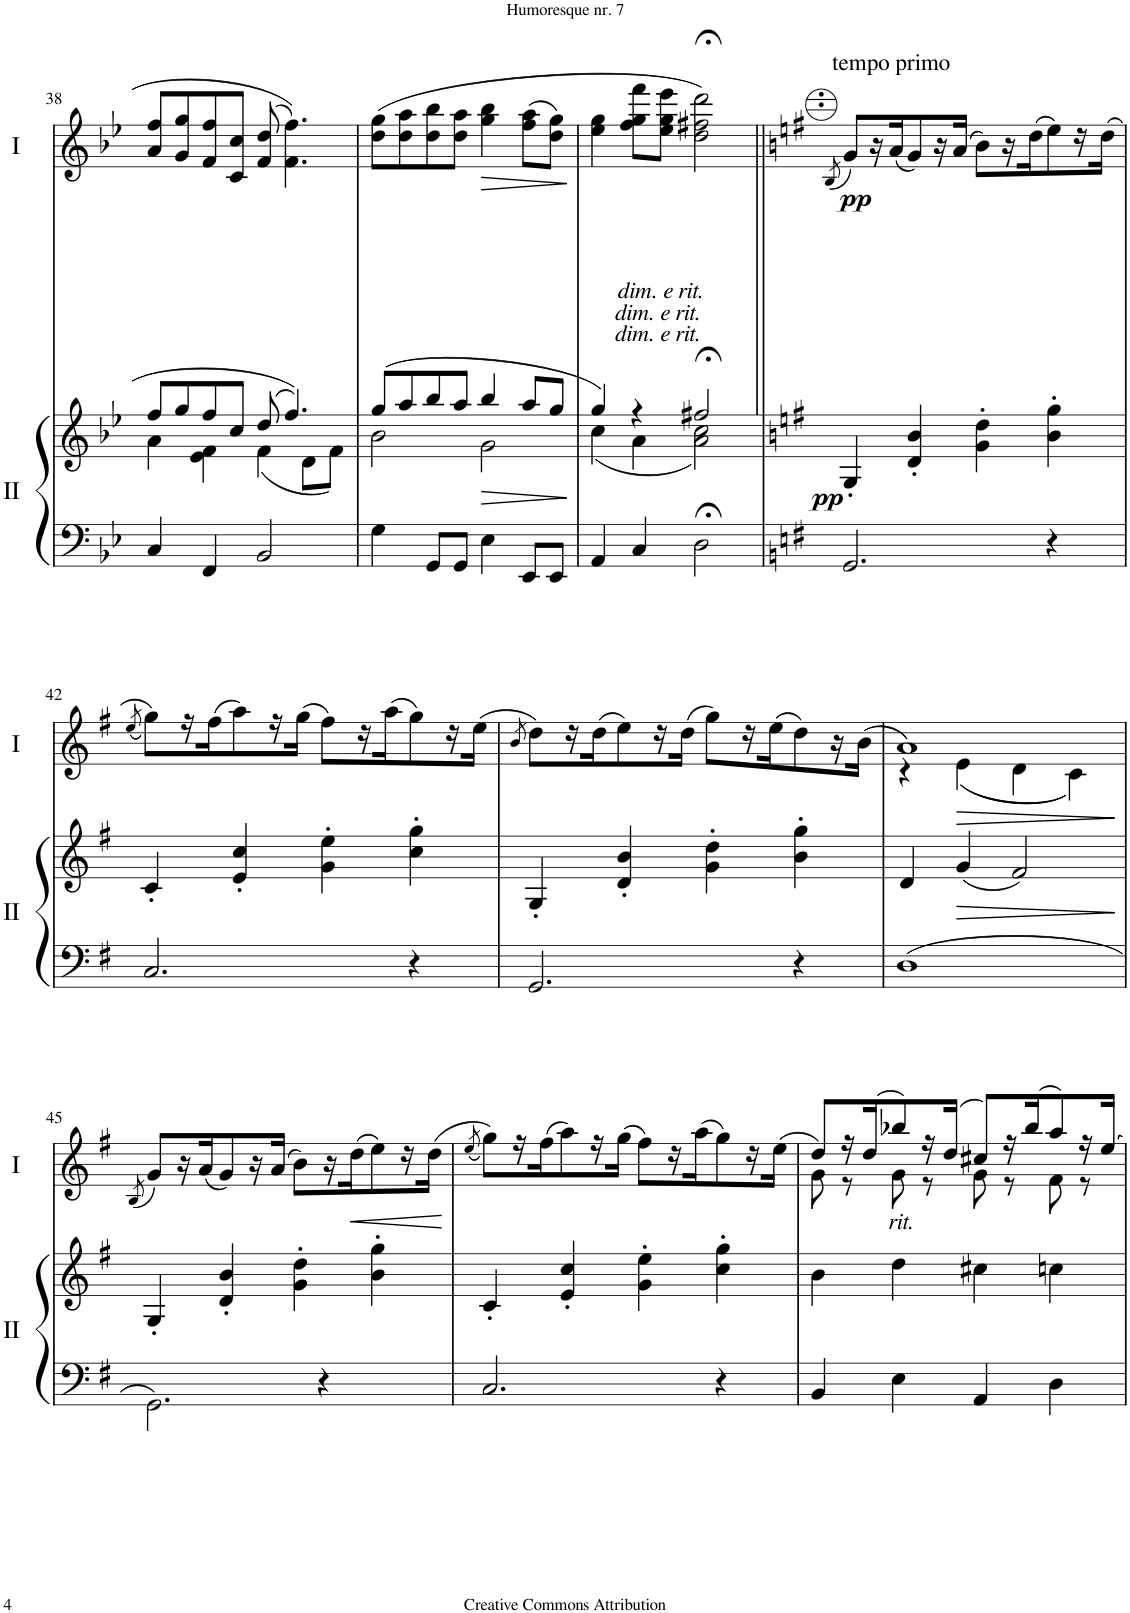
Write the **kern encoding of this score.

**kern	**kern	**dynam	**kern	**dynam
*part2	*part2	*part2	*part1	*part1
*staff3	*staff2	*staff2/3	*staff1	*staff1
*I"Acc. 2	*	*	*I"Acc. 1	*
!!LO:PB:g=z
*clefF4	*clefG2	*	*clefG2	*
*Trd7c12	*Trd7c12	*	*	*
*k[b-e-]	*k[b-e-]	*	*k[b-e-]	*
*M4/4	*M4/4	*	*M4/4	*
*met(c)	*met(c)	*	*met(c)	*
=38	=38	=38	=38	=38
*	*^	*	*	*
4C/	8ff/L	4a\	.	8a/ 8ff/L	.
.	8gg/	.	.	8g/ 8gg/	.
4FF/	8ff/	4e-\ 4f\	.	8f/ 8ff/	.
.	8cc/J	.	.	8c/ 8cc/J	.
2BB-/	(8dd/	(4f\	.	(8f/ 8dd/	.
.	4.ff/)	.	.	4.f\ 4.ff\)	.
.	.	8d\L	.	.	.
.	.	8f\J)	.	.	.
=39	=39	=39	=39	=39	=39
4G\	(8gg/L	2b-\	.	(8dd\ 8gg\L	.
.	8aa/	.	.	8dd\ 8aa\	.
8GG/L	8bb-/	.	.	8dd\ 8bb-\	.
8GG/J	8aa/J	.	.	8dd\ 8aa\J	.
!	!	!	!LO:HP:b	!	!LO:HP:b
4E-\	4bb-/	2g\	>	4gg\ 4bb-\	>
8EE-/L	8aa/L	.	.	(8ff\ 8aa\L	.
8EE-/J	8gg/J	.	.	8dd\ 8gg\J)	.
=40	=40	=40	=40	=40	=40
!	!	!	!	!LO:TX:b:i:t=dim. e rit.	!
4AA/	4gg/)	(4cc\	.	4ee-\ 4gg\	.
!	!	!	!	!LO:TX:b:i:t=dim. e rit.	!
!	!	!	!	!LO:TX:b:i:t=dim. e rit.	!
4C/	4r	4a\	.	8ff\ 8gg\ 8fff\L	.
.	.	.	.	8ee-\ 8gg\ 8eee-\J	.
2D;<\	2ff#X;</	2a\ 2cc\)	.	2dd\;< 2ff#X\;< 2ddd\;<)	.
*	*v	*v	*	*	*
=41||	=41||	=41||	=41||	=41||
*k[f#]	*k[f#]	*	*k[f#]	*
.	.	.	(8qB/	.
!	!	!	!LO:TX:a:t=tempo primo	!
!	!	!LO:DY:b	!	!LO:DY:b
2.GG/	4G'/	pp	8g/L)	pp
.	.	.	16r	.
.	.	.	(16a/J	.
.	4d/' 4b/'	.	8g/)	.
.	.	.	16r	.
.	.	.	(16a/JJ	.
.	4g\' 4dd\'	.	8b\L)	.
.	.	.	16r	.
.	.	.	(16dd\J	.
4r	4b\' 4gg\'	.	8ee\)	.
.	.	.	16r	.
.	.	.	(16dd\JJ	.
!!LO:LB:g=z
=42	=42	=42	=42	=42
.	.	.	(8qee/	.
2.C/	4c'/	.	8gg\L))	.
.	.	.	16r	.
.	.	.	(16ff#\J	.
.	4e/' 4cc/'	.	8aa\)	.
.	.	.	16r	.
.	.	.	(16gg\JJ	.
.	4g\' 4ee\'	.	8ff#\L)	.
.	.	.	16r	.
.	.	.	(16aa\J	.
4r	4cc\' 4gg\'	.	8gg\)	.
.	.	.	16r	.
.	.	.	(16ee\JJ	.
=43	=43	=43	=43	=43
.	.	.	8qb/	.
2.GG/	4G'/	.	8dd\L)	.
.	.	.	16r	.
.	.	.	(16dd\J	.
.	4d/' 4b/'	.	8ee\)	.
.	.	.	16r	.
.	.	.	(16dd\JJ	.
.	4g\' 4dd\'	.	8gg\L)	.
.	.	.	16r	.
.	.	.	(16ee\J	.
4r	4b\' 4gg\'	.	8dd\)	.
.	.	.	16r	.
.	.	.	(16b\JJ	.
=44	=44	=44	=44	=44
*	*	*	*^	*
1D	4d/	.	1a)	4r	.
!	!	!	!	!	!LO:HP:b
.	(4g/	.	.	((4e\	>
.	2f#/)	.	.	4d\	.
.	.	.	.	4c\))	.
*	*	*	*v	*v	*
.	.	]	.	]
!!LO:LB:g=z
=45	=45	=45	=45	=45
.	.	.	(8qB/	.
2.GG\	4G'/	.	8g/L)	.
.	.	.	16r	.
.	.	.	(16a/J	.
.	4d/' 4b/'	.	8g/)	.
.	.	.	16r	.
.	.	.	(16a/JJ	.
.	4g\' 4dd\'	.	8b\L)	.
.	.	.	16r	.
.	.	.	(16dd\J	.
4r	4b\' 4gg\'	.	8ee\)	.
.	.	.	16r	.
.	.	.	(16dd\JJ	.
.	.	.	.	]
=46	=46	=46	=46	=46
.	.	.	(8qee/	.
2.C/	4c'/	.	8gg\L))	.
.	.	.	16r	.
.	.	.	(16ff#\J	.
.	4e/' 4cc/'	.	8aa\)	.
.	.	.	16r	.
.	.	.	(16gg\JJ	.
.	4g\' 4ee\'	.	8ff#\L)	.
.	.	.	16r	.
.	.	.	(16aa\J	.
4r	4cc\' 4gg\'	.	8gg\)	.
.	.	.	16r	.
.	.	.	(16ee\JJ	.
=47	=47	=47	=47	=47
*	*	*	*^	*
4BB/	4b\	.	8dd/L)	8g\	.
.	.	.	16r	8r	.
.	.	.	(16dd/J	.	.
!	!	!	!LO:TX:b:i:t=rit.	!	!
4E\	4dd\	.	8bb-X/)	8g\	.
.	.	.	16r	8r	.
.	.	.	(16dd/JJ	.	.
4AA/	4cc#X\	.	8cc#X/L)	8g\	.
.	.	.	16r	8r	.
.	.	.	(16bb-/J	.	.
4D\	4ccn\	.	8aa/)	8f#\	.
.	.	.	16r	8r	.
.	.	.	16ee/JJ	.	.
*	*	*	*v	*v	*
=	=	=	=	=
*-	*-	*-	*-	*-
